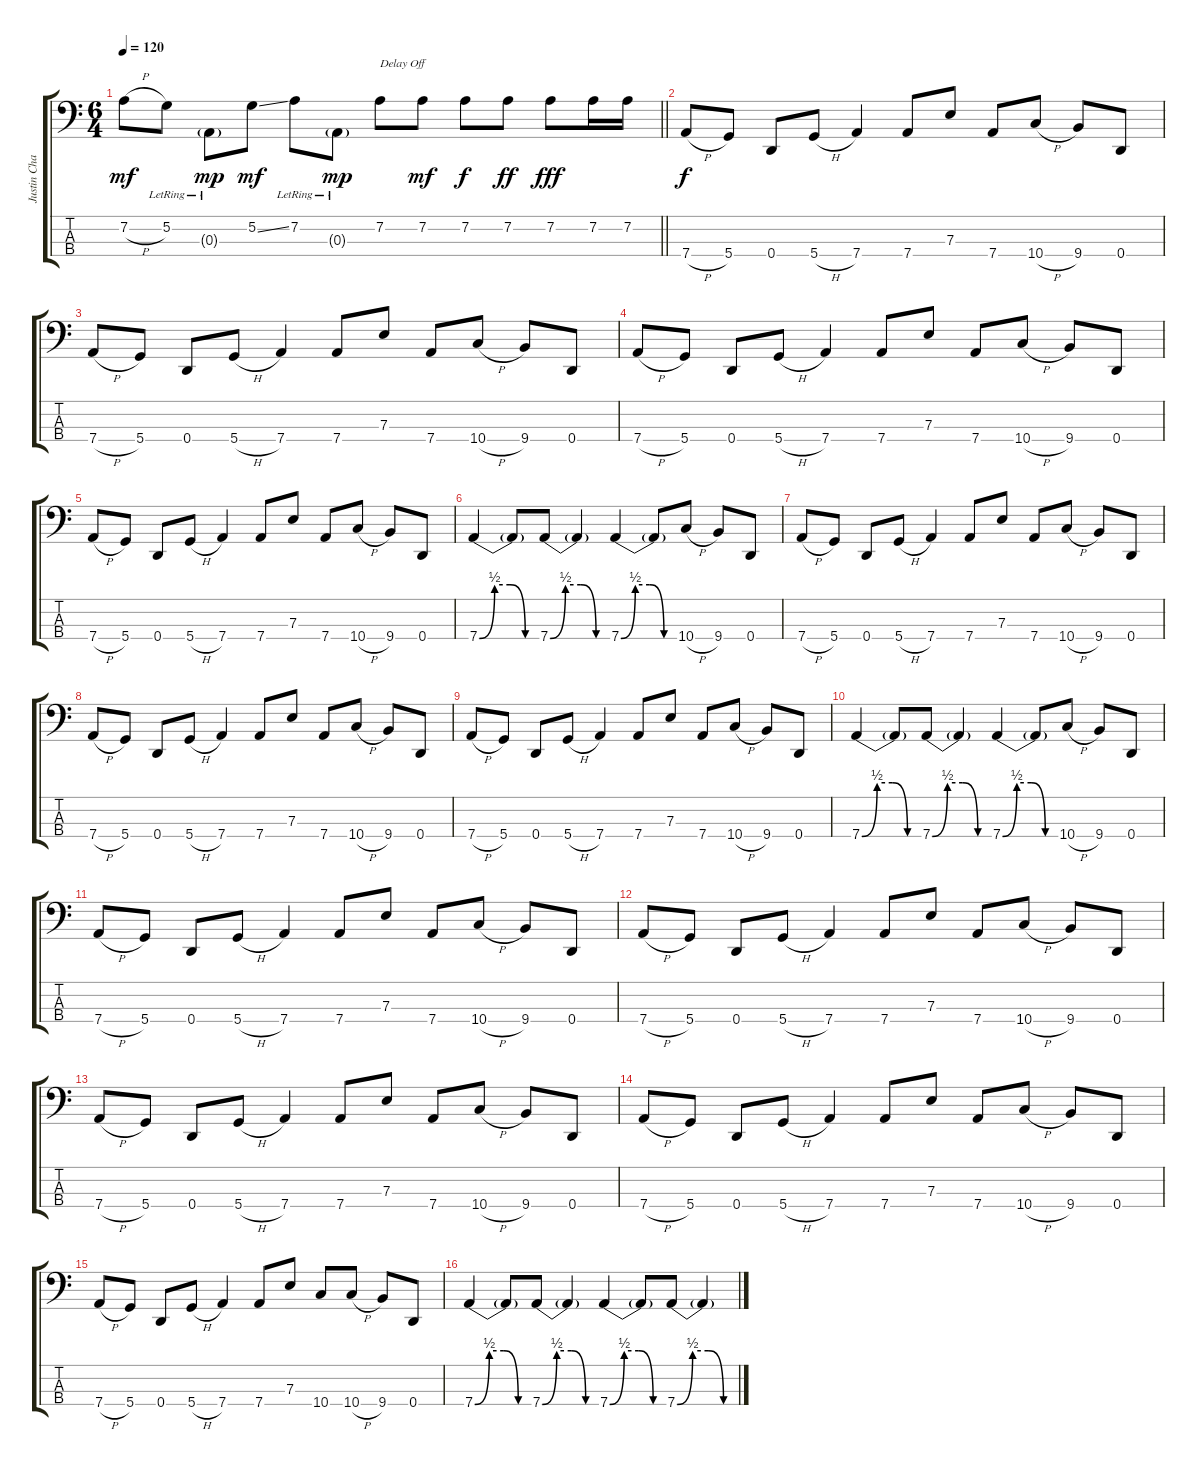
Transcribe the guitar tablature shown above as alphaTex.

\track ("Justin Chancellor" "Justin Cha") {instrument electricbassfinger}
\staff {score tabs}
\tuning (G2 D2 A1 D1) {hide}
\ts (6 4)
\tempo 120
\clef f4
\barLineRight lightlight
\ks c
7.2{h}.8{dy mf} 5.2{lr}.8 0.3{g lr}.8{dy mp} 5.2{ss}.8{dy mf} 7.2{lr}.8 0.3{g lr}.8{dy mp} 7.2.8{txt "Delay Off"} 7.2.8{dy mf} 7.2.8{dy f} 7.2.8{dy ff} 7.2.8{dy fff} 7.2.16 7.2.16 |
\section ("" "")
7.4{h}.8{dy f} 5.4.8 0.4.8 5.4{h}.8 7.4.4 7.4.8 7.3.8 7.4.8 10.4{h}.8 9.4.8 0.4.8 |
7.4{h}.8 5.4.8 0.4.8 5.4{h}.8 7.4.4 7.4.8 7.3.8 7.4.8 10.4{h}.8 9.4.8 0.4.8 |
7.4{h}.8 5.4.8 0.4.8 5.4{h}.8 7.4.4 7.4.8 7.3.8 7.4.8 10.4{h}.8 9.4.8 0.4.8 |
7.4{h}.8 5.4.8 0.4.8 5.4{h}.8 7.4.4 7.4.8 7.3.8 7.4.8 10.4{h}.8 9.4.8 0.4.8 |
7.4{be (custom 0 0 15 2 30 2 45 0 60 0)}.4 7.4{t}.8 7.4{be (custom 0 0 15 2 30 2 45 0 60 0)}.8 7.4{t}.4 7.4{be (custom 0 0 15 2 30 2 45 0 60 0)}.4 7.4{t}.8 10.4{h}.8 9.4.8 0.4.8 |
7.4{h}.8 5.4.8 0.4.8 5.4{h}.8 7.4.4 7.4.8 7.3.8 7.4.8 10.4{h}.8 9.4.8 0.4.8 |
7.4{h}.8 5.4.8 0.4.8 5.4{h}.8 7.4.4 7.4.8 7.3.8 7.4.8 10.4{h}.8 9.4.8 0.4.8 |
7.4{h}.8 5.4.8 0.4.8 5.4{h}.8 7.4.4 7.4.8 7.3.8 7.4.8 10.4{h}.8 9.4.8 0.4.8 |
7.4{be (custom 0 0 15 2 30 2 45 0 60 0)}.4 7.4{t}.8 7.4{be (custom 0 0 15 2 30 2 45 0 60 0)}.8 7.4{t}.4 7.4{be (custom 0 0 15 2 30 2 45 0 60 0)}.4 7.4{t}.8 10.4{h}.8 9.4.8 0.4.8 |
7.4{h}.8 5.4.8 0.4.8 5.4{h}.8 7.4.4 7.4.8 7.3.8 7.4.8 10.4{h}.8 9.4.8 0.4.8 |
7.4{h}.8 5.4.8 0.4.8 5.4{h}.8 7.4.4 7.4.8 7.3.8 7.4.8 10.4{h}.8 9.4.8 0.4.8 |
7.4{h}.8 5.4.8 0.4.8 5.4{h}.8 7.4.4 7.4.8 7.3.8 7.4.8 10.4{h}.8 9.4.8 0.4.8 |
7.4{h}.8 5.4.8 0.4.8 5.4{h}.8 7.4.4 7.4.8 7.3.8 7.4.8 10.4{h}.8 9.4.8 0.4.8 |
7.4{h}.8 5.4.8 0.4.8 5.4{h}.8 7.4.4 7.4.8 7.3.8 10.4.8 10.4{h}.8 9.4.8 0.4.8 |
7.4{be (custom 0 0 15 2 30 2 45 0 60 0)}.4 7.4{t}.8 7.4{be (custom 0 0 15 2 30 2 45 0 60 0)}.8 7.4{t}.4 7.4{be (custom 0 0 15 2 30 2 45 0 60 0)}.4 7.4{t}.8 7.4{be (custom 0 0 15 2 30 2 45 0 60 0)}.8 7.4{t}.4
